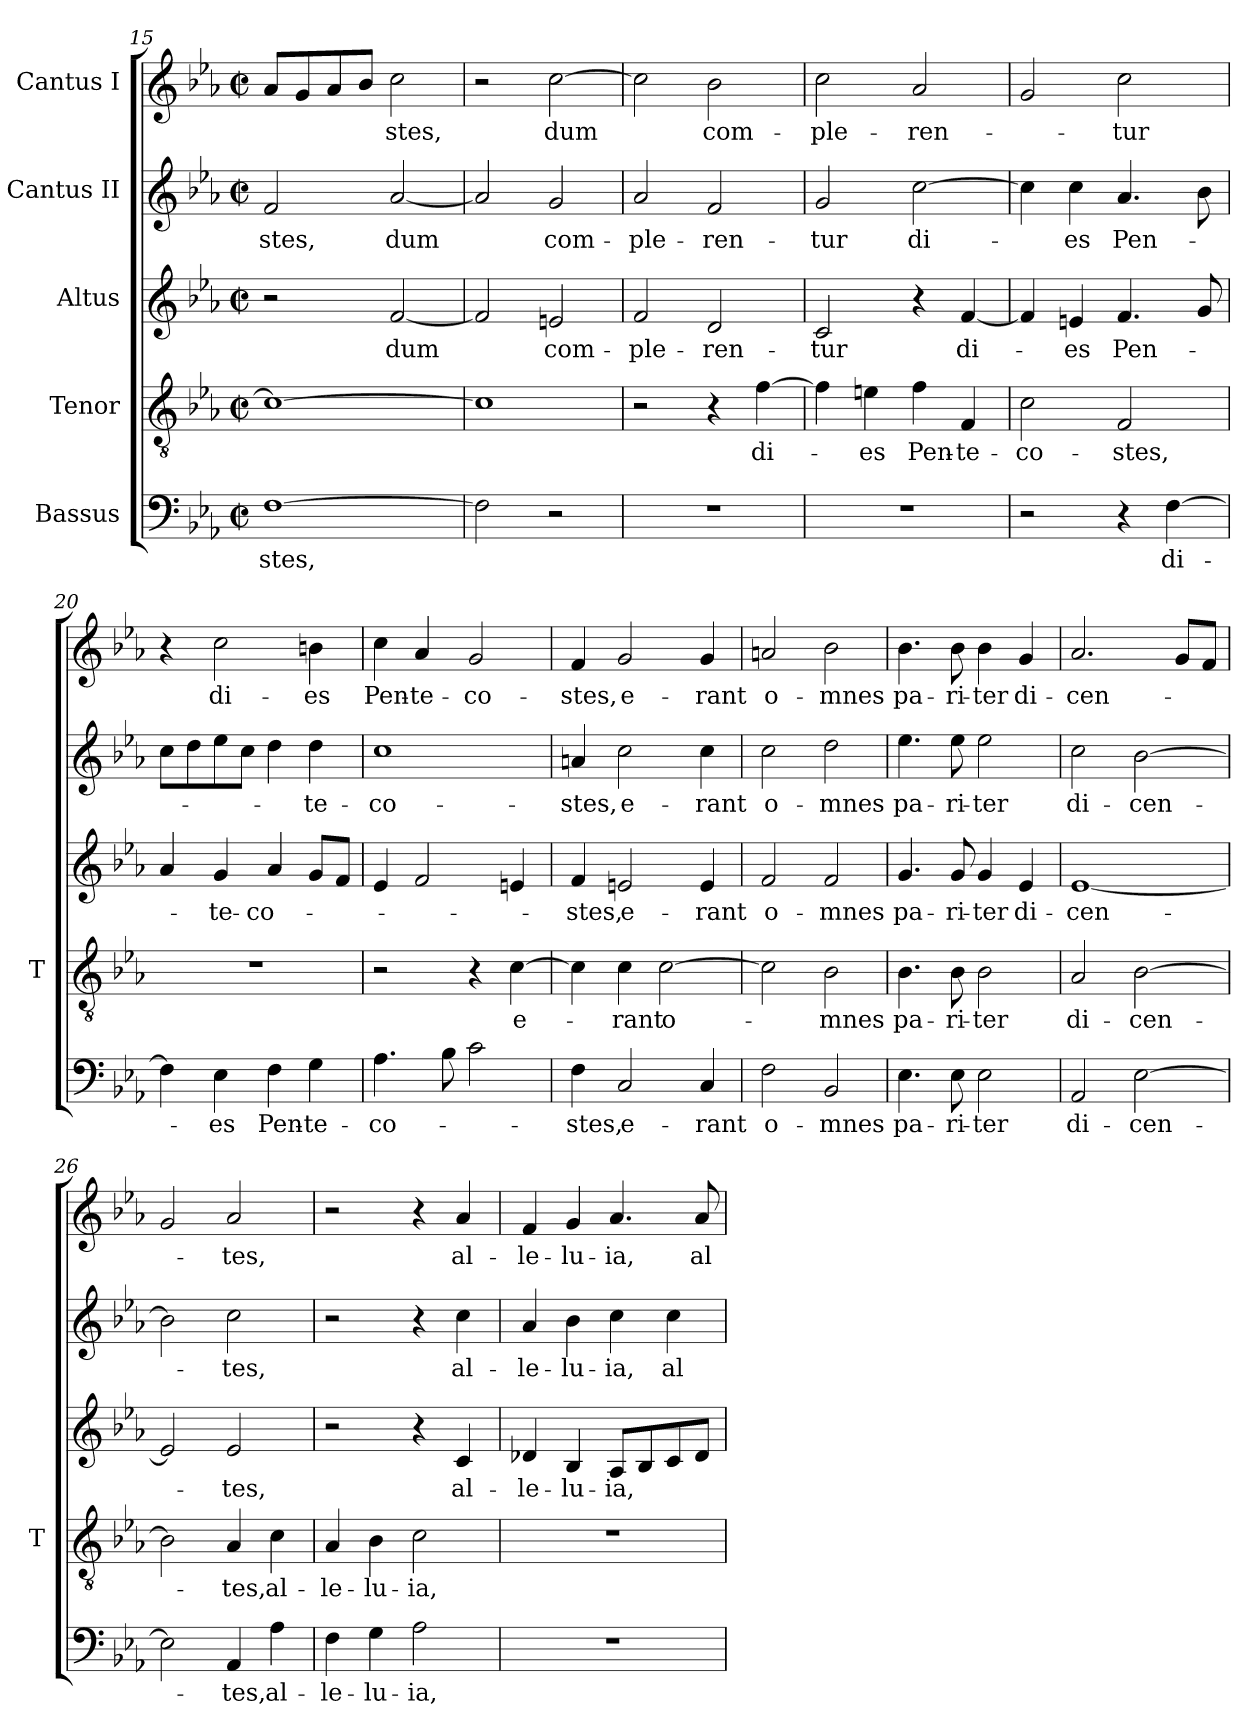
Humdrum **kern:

**kern	**text	**kern	**text	**kern	**text	**kern	**text	**kern	**text
*part5	*part5	*part4	*part4	*part3	*part3	*part2	*part2	*part1	*part1
*staff5	*staff5	*staff4	*staff4	*staff3	*staff3	*staff2	*staff2	*staff1	*staff1
*I"Bassus	*	*I"Tenor	*	*I"Altus	*	*I"Cantus II	*	*I"Cantus I	*
*	*	*I'T	*	*	*	*	*	*	*
*clefF4	*	*clefGv2	*	*clefG2	*	*clefG2	*	*clefG2	*
*	*	*ITrd7c12	*	*	*	*	*	*	*
*k[b-e-a-]	*	*k[b-e-a-]	*	*k[b-e-a-]	*	*k[b-e-a-]	*	*k[b-e-a-]	*
*E-:	*	*E-:	*	*E-:	*	*E-:	*	*E-:	*
*M2/2	*	*M2/2	*	*M2/2	*	*M2/2	*	*M2/2	*
*met(c|)	*	*met(c|)	*	*met(c|)	*	*met(c|)	*	*met(c|)	*
=15	=15	=15	=15	=15	=15	=15	=15	=15	=15
!	!LO:LY:b	!	!	!	!	!	!LO:LY:b	!	!
[>1F	-stes,	1C_	.	2r	.	2f/	-stes,	8a-/L	.
.	.	.	.	.	.	.	.	8g/	.
.	.	.	.	.	.	.	.	8a-/	.
.	.	.	.	.	.	.	.	8b-/J	.
!	!	!	!	!	!LO:LY:b	!	!LO:LY:b	!	!LO:LY:b
.	.	.	.	[<2f/	dum	[<2a-/	dum	2cc\	-stes,
=16	=16	=16	=16	=16	=16	=16	=16	=16	=16
2F\]	.	1C]	.	2f/]	.	2a-/]	.	2r	.
!	!	!	!	!	!LO:LY:b	!	!LO:LY:b	!	!LO:LY:b
2r	.	.	.	2en/	com-	2g/	com-	[>2cc\	dum
=17	=17	=17	=17	=17	=17	=17	=17	=17	=17
!	!	!	!	!	!LO:LY:b	!	!LO:LY:b	!	!
1r	.	2r	.	2f/	-ple-	2a-/	-ple-	2cc\]	.
!	!	!	!	!	!LO:LY:b	!	!LO:LY:b	!	!LO:LY:b
.	.	4r	.	2d/	-ren-	2f/	-ren-	2b-\	com-
!	!	!	!LO:LY:b	!	!	!	!	!	!
.	.	[>4F\	di-	.	.	.	.	.	.
=18	=18	=18	=18	=18	=18	=18	=18	=18	=18
!	!	!	!	!	!LO:LY:b	!	!LO:LY:b	!	!LO:LY:b
1r	.	4F\]	.	2c/	-tur	2g/	-tur	2cc\	-ple-
!	!	!	!LO:LY:b	!	!	!	!	!	!
.	.	4En\	-es	.	.	.	.	.	.
!	!	!	!LO:LY:b	!	!	!	!LO:LY:b	!	!LO:LY:b
.	.	4F\	Pen-	4r	.	[>2cc\	di-	2a-/	-ren-
!	!	!	!LO:LY:b	!	!LO:LY:b	!	!	!	!
.	.	4FF/	-te-	[<4f/	di-	.	.	.	.
=19	=19	=19	=19	=19	=19	=19	=19	=19	=19
!	!	!	!LO:LY:b	!	!	!	!	!	!
2r	.	2C\	-co-	4f/]	.	4cc\]	.	2g/	.
!	!	!	!	!	!LO:LY:b	!	!LO:LY:b	!	!
.	.	.	.	4en/	-es	4cc\	-es	.	.
!	!	!	!LO:LY:b	!	!LO:LY:b	!	!LO:LY:b	!	!LO:LY:b
4r	.	2FF/	-stes,	4.f/	Pen-	4.a-/	Pen-	2cc\	-tur
!	!LO:LY:b	!	!	!	!	!	!	!	!
[>4F\	di-	.	.	.	.	.	.	.	.
.	.	.	.	8g/	.	8b-\	.	.	.
!!LO:LB:g=z
=20	=20	=20	=20	=20	=20	=20	=20	=20	=20
4F\]	.	1r	.	4a-/	.	8cc\L	.	4r	.
.	.	.	.	.	.	8dd\	.	.	.
!	!LO:LY:b	!	!	!	!LO:LY:b	!	!	!	!LO:LY:b
4E-\	-es	.	.	4g/	-te-	8ee-\	.	2cc\	di-
.	.	.	.	.	.	8cc\J	.	.	.
!	!LO:LY:b	!	!	!	!LO:LY:b	!	!	!	!
4F\	Pen-	.	.	4a-/	-co-	4dd\	.	.	.
!	!LO:LY:b	!	!	!	!	!	!LO:LY:b	!	!LO:LY:b
4G\	-te-	.	.	8g/L	.	4dd\	-te-	4bn\	-es
.	.	.	.	8f/J	.	.	.	.	.
=21	=21	=21	=21	=21	=21	=21	=21	=21	=21
!	!LO:LY:b	!	!	!	!	!	!LO:LY:b	!	!LO:LY:b
4.A-\	-co-	2r	.	4e-/	.	1cc	-co-	4cc\	Pen-
!	!	!	!	!	!	!	!	!	!LO:LY:b
.	.	.	.	2f/	.	.	.	4a-/	-te-
8B-\	.	.	.	.	.	.	.	.	.
!	!	!	!	!	!	!	!	!	!LO:LY:b
2c\	.	4r	.	.	.	.	.	2g/	-co-
!	!	!	!LO:LY:b	!	!	!	!	!	!
.	.	[>4C\	e-	4en/	.	.	.	.	.
=22	=22	=22	=22	=22	=22	=22	=22	=22	=22
!	!LO:LY:b	!	!	!	!LO:LY:b	!	!LO:LY:b	!	!LO:LY:b
4F\	-stes,	4C\]	.	4f/	-stes,	4an/	-stes,	4f/	-stes,
!	!LO:LY:b	!	!LO:LY:b	!	!LO:LY:b	!	!LO:LY:b	!	!LO:LY:b
2C/	e-	4C\	-rant	2en/	e-	2cc\	e-	2g/	e-
!	!	!	!LO:LY:b	!	!	!	!	!	!
.	.	[>2C\	o-	.	.	.	.	.	.
!	!LO:LY:b	!	!	!	!LO:LY:b	!	!LO:LY:b	!	!LO:LY:b
4C/	-rant	.	.	4e/	-rant	4cc\	-rant	4g/	-rant
=23	=23	=23	=23	=23	=23	=23	=23	=23	=23
!	!LO:LY:b	!	!	!	!LO:LY:b	!	!LO:LY:b	!	!LO:LY:b
2F\	o-	2C\]	.	2f/	o-	2cc\	o-	2an/	o-
!	!LO:LY:b	!	!LO:LY:b	!	!LO:LY:b	!	!LO:LY:b	!	!LO:LY:b
2BB-/	-mnes	2BB-\	-mnes	2f/	-mnes	2dd\	-mnes	2b-\	-mnes
=24	=24	=24	=24	=24	=24	=24	=24	=24	=24
!	!LO:LY:b	!	!LO:LY:b	!	!LO:LY:b	!	!LO:LY:b	!	!LO:LY:b
4.E-\	pa-	4.BB-\	pa-	4.g/	pa-	4.ee-\	pa-	4.b-\	pa-
!	!LO:LY:b	!	!LO:LY:b	!	!LO:LY:b	!	!LO:LY:b	!	!LO:LY:b
8E-\	-ri-	8BB-\	-ri-	8g/	-ri-	8ee-\	-ri-	8b-\	-ri-
!	!LO:LY:b	!	!LO:LY:b	!	!LO:LY:b	!	!LO:LY:b	!	!LO:LY:b
2E-\	-ter	2BB-\	-ter	4g/	-ter	2ee-\	-ter	4b-\	-ter
!	!	!	!	!	!LO:LY:b	!	!	!	!LO:LY:b
.	.	.	.	4e-/	di-	.	.	4g/	di-
=25	=25	=25	=25	=25	=25	=25	=25	=25	=25
!	!LO:LY:b	!	!LO:LY:b	!	!LO:LY:b	!	!LO:LY:b	!	!LO:LY:b
2AA-/	di-	2AA-/	di-	[<1e-	-cen-	2cc\	di-	2.a-/	-cen-
!	!LO:LY:b	!	!LO:LY:b	!	!	!	!LO:LY:b	!	!
[>2E-\	-cen-	[>2BB-\	-cen-	.	.	[>2b-\	-cen-	.	.
.	.	.	.	.	.	.	.	8g/L	.
.	.	.	.	.	.	.	.	8f/J	.
!!LO:LB:g=z
=26	=26	=26	=26	=26	=26	=26	=26	=26	=26
2E-\]	.	2BB-\]	.	2e-/]	.	2b-\]	.	2g/	.
!	!LO:LY:b	!	!LO:LY:b	!	!LO:LY:b	!	!LO:LY:b	!	!LO:LY:b
4AA-/	-tes,	4AA-/	-tes,	2e-/	-tes,	2cc\	-tes,	2a-/	-tes,
!	!LO:LY:b	!	!LO:LY:b	!	!	!	!	!	!
4A-\	al-	4C\	al-	.	.	.	.	.	.
=27	=27	=27	=27	=27	=27	=27	=27	=27	=27
!	!LO:LY:b	!	!LO:LY:b	!	!	!	!	!	!
4F\	-le-	4AA-/	-le-	2r	.	2r	.	2r	.
!	!LO:LY:b	!	!LO:LY:b	!	!	!	!	!	!
4G\	-lu-	4BB-\	-lu-	.	.	.	.	.	.
!	!LO:LY:b	!	!LO:LY:b	!	!	!	!	!	!
2A-\	-ia,	2C\	-ia,	4r	.	4r	.	4r	.
!	!	!	!	!	!LO:LY:b	!	!LO:LY:b	!	!LO:LY:b
.	.	.	.	4c/	al-	4cc\	al-	4a-/	al-
=28	=28	=28	=28	=28	=28	=28	=28	=28	=28
!	!	!	!	!	!LO:LY:b	!	!LO:LY:b	!	!LO:LY:b
1r	.	1r	.	4d-X/	-le-	4a-/	-le-	4f/	-le-
!	!	!	!	!	!LO:LY:b	!	!LO:LY:b	!	!LO:LY:b
.	.	.	.	4B-/	-lu-	4b-\	-lu-	4g/	-lu-
!	!	!	!	!	!LO:LY:b	!	!LO:LY:b	!	!LO:LY:b
.	.	.	.	8A-/L	-ia,	4cc\	-ia,	4.a-/	-ia,
.	.	.	.	8B-/	.	.	.	.	.
!	!	!	!	!	!	!	!LO:LY:b	!	!
.	.	.	.	8c/	.	4cc\	al-	.	.
!	!	!	!	!	!	!	!	!	!LO:LY:b
.	.	.	.	8d-/J	.	.	.	8a-/	al-
=	=	=	=	=	=	=	=	=	=
*-	*-	*-	*-	*-	*-	*-	*-	*-	*-
